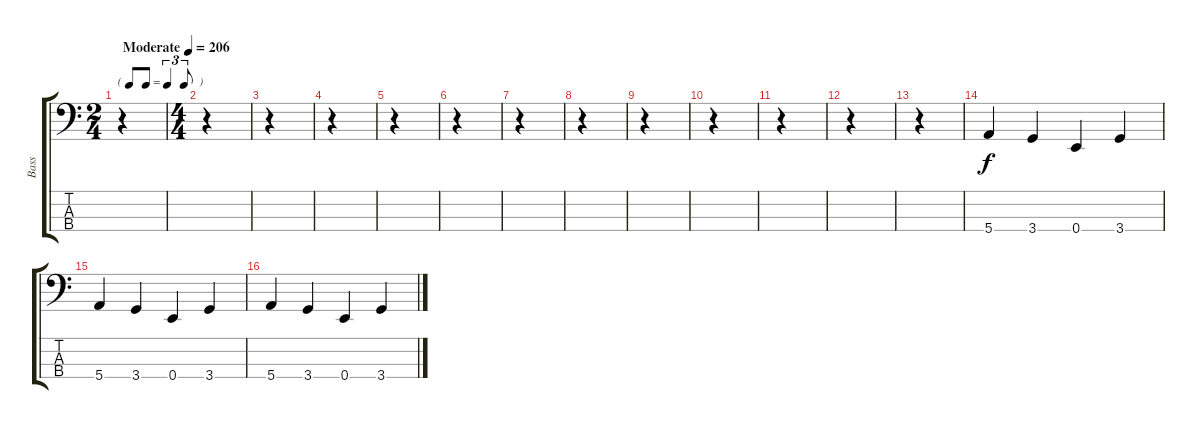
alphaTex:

\track ("Bass" "Bass") {instrument electricbassfinger}
\staff {score tabs}
\tuning (G2 D2 A1 E1) {hide}
\ts (2 4)
\tf triplet8th
\tempo (206 "Moderate")
\clef f4
\ks c
r.4{dy f instrument electricbassfinger} |
\ts (4 4)
r.4 |
r.4 |
r.4 |
r.4 |
r.4 |
r.4 |
r.4 |
r.4 |
r.4 |
r.4 |
r.4 |
r.4 |
5.4.4 3.4.4 0.4.4 3.4.4 |
5.4.4 3.4.4 0.4.4 3.4.4 |
5.4.4 3.4.4 0.4.4 3.4.4
